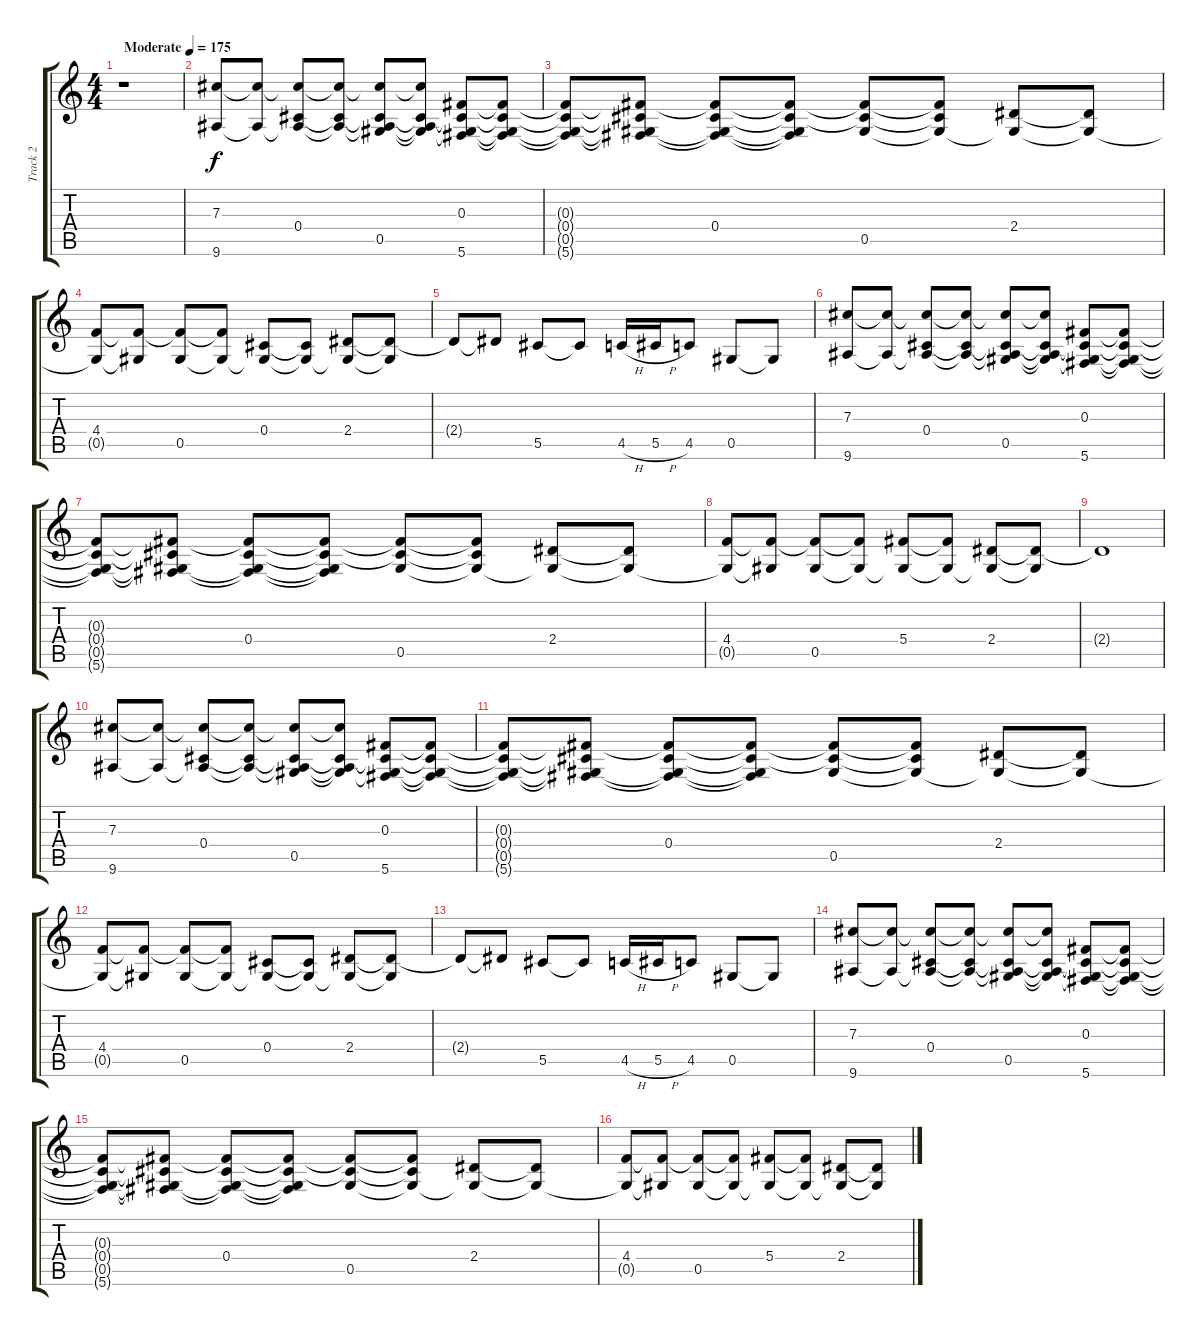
\track ("Track 2" "Track 2") {instrument acousticguitarsteel}
\staff {score tabs}
\tuning (Eb4 Bb3 Gb3 Db3 Ab2 Db2) {hide}
\ts (4 4)
\tempo (175 "Moderate")
\clef g2
\ks c
r.1{dy f instrument acousticguitarsteel} |
(7.3 9.6).8 (7.3{t} 9.6{t}).8 (7.3{t} 0.4 9.6{t}).8 (7.3{t} 0.4{t} 9.6{t}).8 (7.3{t} 0.4{t} 0.5 9.6{t}).8 (7.3{t} 0.4{t} 0.5{t} 9.6{t}).8 (0.3 0.4{t} 0.5{t} 5.6).8 (0.3{t} 0.4{t} 0.5{t} 5.6{t}).8 |
(0.3{t} 0.4{t} 0.5{t} 5.6{t}).8 (0.3{t} 0.4{t} 0.5{t} 5.6{t}).8 (0.3{t} 0.4 0.5{t} 5.6{t}).8 (0.3{t} 0.4{t} 0.5{t} 5.6{t}).8 (0.3{t} 0.4{t} 0.5).8 (0.3{t} 0.4{t} 0.5{t}).8 (2.4 0.5{t}).8 (2.4{t} 0.5{t}).8 |
(4.4 0.5{t}).8 (4.4{t} 0.5{t}).8 (4.4{t} 0.5).8 (4.4{t} 0.5{t}).8 (0.4 0.5{t}).8 (0.4{t} 0.5{t}).8 (2.4 0.5{t}).8 (2.4{t} 0.5{t}).8 |
2.4{t}.8 2.4{t}.8 5.5.8 5.5{t}.8 4.5{h}.16 5.5{h}.16 4.5.8 0.5.8 0.5{t}.8 |
(7.3 9.6).8 (7.3{t} 9.6{t}).8 (7.3{t} 0.4 9.6{t}).8 (7.3{t} 0.4{t} 9.6{t}).8 (7.3{t} 0.4{t} 0.5 9.6{t}).8 (7.3{t} 0.4{t} 0.5{t} 9.6{t}).8 (0.3 0.4{t} 0.5{t} 5.6).8 (0.3{t} 0.4{t} 0.5{t} 5.6{t}).8 |
(0.3{t} 0.4{t} 0.5{t} 5.6{t}).8 (0.3{t} 0.4{t} 0.5{t} 5.6{t}).8 (0.3{t} 0.4 0.5{t} 5.6{t}).8 (0.3{t} 0.4{t} 0.5{t} 5.6{t}).8 (0.3{t} 0.4{t} 0.5).8 (0.3{t} 0.4{t} 0.5{t}).8 (2.4 0.5{t}).8 (2.4{t} 0.5{t}).8 |
(4.4 0.5{t}).8 (4.4{t} 0.5{t}).8 (4.4{t} 0.5).8 (4.4{t} 0.5{t}).8 (5.4 0.5{t}).8 (5.4{t} 0.5{t}).8 (2.4 0.5{t}).8 (2.4{t} 0.5{t}).8 |
2.4{t}.1 |
(7.3 9.6).8 (7.3{t} 9.6{t}).8 (7.3{t} 0.4 9.6{t}).8 (7.3{t} 0.4{t} 9.6{t}).8 (7.3{t} 0.4{t} 0.5 9.6{t}).8 (7.3{t} 0.4{t} 0.5{t} 9.6{t}).8 (0.3 0.4{t} 0.5{t} 5.6).8 (0.3{t} 0.4{t} 0.5{t} 5.6{t}).8 |
(0.3{t} 0.4{t} 0.5{t} 5.6{t}).8 (0.3{t} 0.4{t} 0.5{t} 5.6{t}).8 (0.3{t} 0.4 0.5{t} 5.6{t}).8 (0.3{t} 0.4{t} 0.5{t} 5.6{t}).8 (0.3{t} 0.4{t} 0.5).8 (0.3{t} 0.4{t} 0.5{t}).8 (2.4 0.5{t}).8 (2.4{t} 0.5{t}).8 |
(4.4 0.5{t}).8 (4.4{t} 0.5{t}).8 (4.4{t} 0.5).8 (4.4{t} 0.5{t}).8 (0.4 0.5{t}).8 (0.4{t} 0.5{t}).8 (2.4 0.5{t}).8 (2.4{t} 0.5{t}).8 |
2.4{t}.8 2.4{t}.8 5.5.8 5.5{t}.8 4.5{h}.16 5.5{h}.16 4.5.8 0.5.8 0.5{t}.8 |
(7.3 9.6).8 (7.3{t} 9.6{t}).8 (7.3{t} 0.4 9.6{t}).8 (7.3{t} 0.4{t} 9.6{t}).8 (7.3{t} 0.4{t} 0.5 9.6{t}).8 (7.3{t} 0.4{t} 0.5{t} 9.6{t}).8 (0.3 0.4{t} 0.5{t} 5.6).8 (0.3{t} 0.4{t} 0.5{t} 5.6{t}).8 |
(0.3{t} 0.4{t} 0.5{t} 5.6{t}).8 (0.3{t} 0.4{t} 0.5{t} 5.6{t}).8 (0.3{t} 0.4 0.5{t} 5.6{t}).8 (0.3{t} 0.4{t} 0.5{t} 5.6{t}).8 (0.3{t} 0.4{t} 0.5).8 (0.3{t} 0.4{t} 0.5{t}).8 (2.4 0.5{t}).8 (2.4{t} 0.5{t}).8 |
(4.4 0.5{t}).8 (4.4{t} 0.5{t}).8 (4.4{t} 0.5).8 (4.4{t} 0.5{t}).8 (5.4 0.5{t}).8 (5.4{t} 0.5{t}).8 (2.4 0.5{t}).8 (2.4{t} 0.5{t}).8
